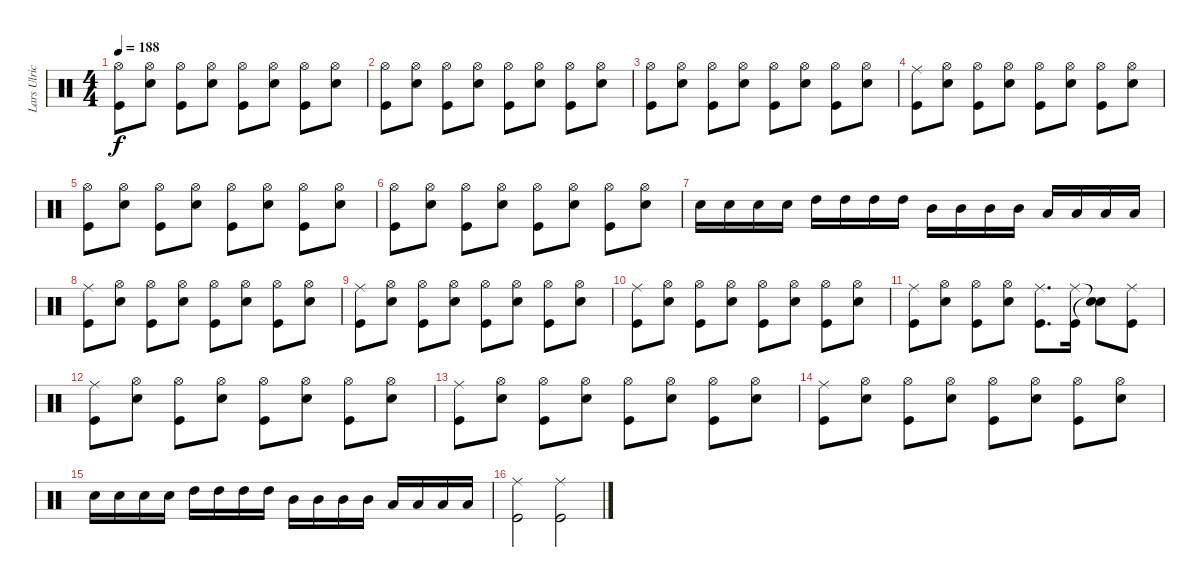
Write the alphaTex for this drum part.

\track ("Lars Ulrich" "Lars Ulric") {instrument percussion}
\staff {score}
\articulation defaults
\ts (4 4)
\tempo 188
\clef neutral
\ks c
("Hi-Hat (open)" "Kick (hit)").8{dy f} ("Hi-Hat (open)" "Snare (hit) 2").8 ("Hi-Hat (open)" "Kick (hit)").8 ("Hi-Hat (open)" "Snare (hit) 2").8 ("Hi-Hat (open)" "Kick (hit)").8 ("Hi-Hat (open)" "Snare (hit) 2").8 ("Hi-Hat (open)" "Kick (hit)").8 ("Hi-Hat (open)" "Snare (hit) 2").8 |
("Hi-Hat (open)" "Kick (hit)").8 ("Hi-Hat (open)" "Snare (hit) 2").8 ("Hi-Hat (open)" "Kick (hit)").8 ("Hi-Hat (open)" "Snare (hit) 2").8 ("Hi-Hat (open)" "Kick (hit)").8 ("Hi-Hat (open)" "Snare (hit) 2").8 ("Hi-Hat (open)" "Kick (hit)").8 ("Hi-Hat (open)" "Snare (hit) 2").8 |
("Hi-Hat (open)" "Kick (hit)").8 ("Hi-Hat (open)" "Snare (hit) 2").8 ("Hi-Hat (open)" "Kick (hit)").8 ("Hi-Hat (open)" "Snare (hit) 2").8 ("Hi-Hat (open)" "Kick (hit)").8 ("Hi-Hat (open)" "Snare (hit) 2").8 ("Hi-Hat (open)" "Kick (hit)").8 ("Hi-Hat (open)" "Snare (hit) 2").8 |
("Ride (middle)" "Kick (hit)").8 ("Hi-Hat (open)" "Snare (hit) 2").8 ("Hi-Hat (open)" "Kick (hit)").8 ("Hi-Hat (open)" "Snare (hit) 2").8 ("Hi-Hat (open)" "Kick (hit)").8 ("Hi-Hat (open)" "Snare (hit) 2").8 ("Hi-Hat (open)" "Kick (hit)").8 ("Hi-Hat (open)" "Snare (hit) 2").8 |
("Hi-Hat (open)" "Kick (hit)").8 ("Hi-Hat (open)" "Snare (hit) 2").8 ("Hi-Hat (open)" "Kick (hit)").8 ("Hi-Hat (open)" "Snare (hit) 2").8 ("Hi-Hat (open)" "Kick (hit)").8 ("Hi-Hat (open)" "Snare (hit) 2").8 ("Hi-Hat (open)" "Kick (hit)").8 ("Hi-Hat (open)" "Snare (hit) 2").8 |
("Hi-Hat (open)" "Kick (hit)").8 ("Hi-Hat (open)" "Snare (hit) 2").8 ("Hi-Hat (open)" "Kick (hit)").8 ("Hi-Hat (open)" "Snare (hit) 2").8 ("Hi-Hat (open)" "Kick (hit)").8 ("Hi-Hat (open)" "Snare (hit) 2").8 ("Hi-Hat (open)" "Kick (hit)").8 ("Hi-Hat (open)" "Snare (hit) 2").8 |
"Snare (hit) 2".16 "Snare (hit) 2".16 "Snare (hit) 2".16 "Snare (hit) 2".16 "High Tom (hit)".16 "High Tom (hit)".16 "High Tom (hit)".16 "High Tom (hit)".16 "Mid Tom (hit)".16 "Mid Tom (hit)".16 "Mid Tom (hit)".16 "Mid Tom (hit)".16 "Low Tom (hit)".16 "Low Tom (hit)".16 "Low Tom (hit)".16 "Low Tom (hit)".16 |
("Ride (middle)" "Kick (hit)").8 ("Hi-Hat (open)" "Snare (hit) 2").8 ("Hi-Hat (open)" "Kick (hit)").8 ("Hi-Hat (open)" "Snare (hit) 2").8 ("Hi-Hat (open)" "Kick (hit)").8 ("Hi-Hat (open)" "Snare (hit) 2").8 ("Hi-Hat (open)" "Kick (hit)").8 ("Hi-Hat (open)" "Snare (hit) 2").8 |
("Ride (middle)" "Kick (hit)").8 ("Hi-Hat (open)" "Snare (hit) 2").8 ("Hi-Hat (open)" "Kick (hit)").8 ("Hi-Hat (open)" "Snare (hit) 2").8 ("Hi-Hat (open)" "Kick (hit)").8 ("Hi-Hat (open)" "Snare (hit) 2").8 ("Hi-Hat (open)" "Kick (hit)").8 ("Hi-Hat (open)" "Snare (hit) 2").8 |
("Ride (middle)" "Kick (hit)").8 ("Hi-Hat (open)" "Snare (hit) 2").8 ("Hi-Hat (open)" "Kick (hit)").8 ("Hi-Hat (open)" "Snare (hit) 2").8 ("Hi-Hat (open)" "Kick (hit)").8 ("Hi-Hat (open)" "Snare (hit) 2").8 ("Hi-Hat (open)" "Kick (hit)").8 ("Hi-Hat (open)" "Snare (hit) 2").8 |
("Ride (middle)" "Kick (hit)").8 ("Hi-Hat (open)" "Snare (hit) 2").8 ("Hi-Hat (open)" "Kick (hit)").8 ("Hi-Hat (open)" "Snare (hit) 2").8 ("Ride (middle)" "Kick (hit)").8{d} ("Ride (middle)" "Kick (hit)").16 ("Snare (hit)"{t} "Snare (hit)"{t}).8 ("Ride (middle)" "Kick (hit)").8 |
("Ride (middle)" "Kick (hit)").8 ("Hi-Hat (open)" "Snare (hit) 2").8 ("Hi-Hat (open)" "Kick (hit)").8 ("Hi-Hat (open)" "Snare (hit) 2").8 ("Hi-Hat (open)" "Kick (hit)").8 ("Hi-Hat (open)" "Snare (hit) 2").8 ("Hi-Hat (open)" "Kick (hit)").8 ("Hi-Hat (open)" "Snare (hit) 2").8 |
("Ride (middle)" "Kick (hit)").8 ("Hi-Hat (open)" "Snare (hit) 2").8 ("Hi-Hat (open)" "Kick (hit)").8 ("Hi-Hat (open)" "Snare (hit) 2").8 ("Hi-Hat (open)" "Kick (hit)").8 ("Hi-Hat (open)" "Snare (hit) 2").8 ("Hi-Hat (open)" "Kick (hit)").8 ("Hi-Hat (open)" "Snare (hit) 2").8 |
("Ride (middle)" "Kick (hit)").8 ("Hi-Hat (open)" "Snare (hit) 2").8 ("Hi-Hat (open)" "Kick (hit)").8 ("Hi-Hat (open)" "Snare (hit) 2").8 ("Hi-Hat (open)" "Kick (hit)").8 ("Hi-Hat (open)" "Snare (hit) 2").8 ("Hi-Hat (open)" "Kick (hit)").8 ("Hi-Hat (open)" "Snare (hit) 2").8 |
"Snare (hit) 2".16 "Snare (hit) 2".16 "Snare (hit) 2".16 "Snare (hit) 2".16 "High Tom (hit)".16 "High Tom (hit)".16 "High Tom (hit)".16 "High Tom (hit)".16 "Mid Tom (hit)".16 "Mid Tom (hit)".16 "Mid Tom (hit)".16 "Mid Tom (hit)".16 "Low Tom (hit)".16 "Low Tom (hit)".16 "Low Tom (hit)".16 "Low Tom (hit)".16 |
("Ride (middle)" "Kick (hit)").2 ("Ride (middle)" "Kick (hit)").2
